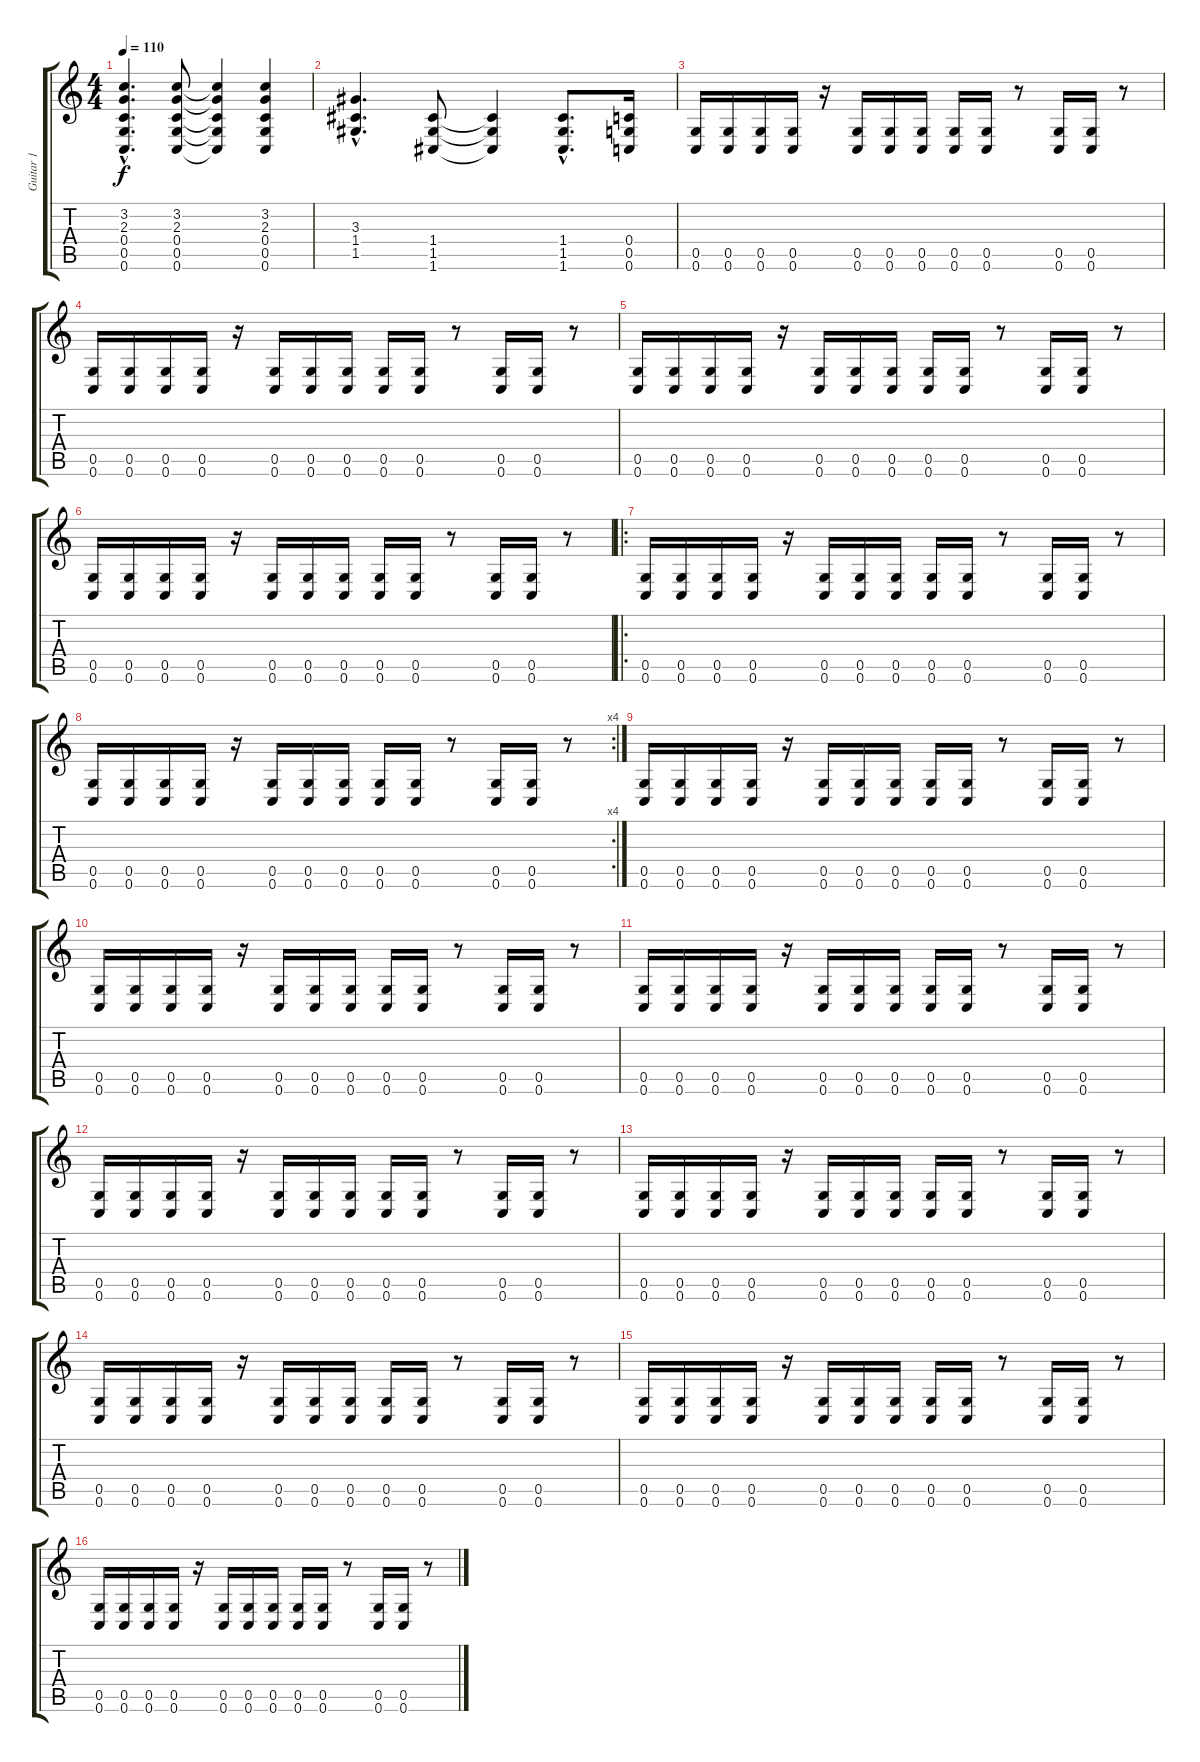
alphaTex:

\track ("Guitar 1" "Guitar 1") {instrument overdrivenguitar}
\staff {score tabs}
\tuning (D4 A3 F3 C3 G2 C2) {hide}
\ts (4 4)
\tempo 110
\clef g2
\ks c
(3.2{hac} 2.3{hac} 0.4{hac} 0.5{hac} 0.6{hac}).4{d dy f} (3.2 2.3 0.4 0.5 0.6).8 (3.2{t} 2.3{t} 0.4{t} 0.5{t} 0.6{t}).4 (3.2 2.3 0.4 0.5 0.6).4 |
(3.3{hac} 1.4{hac} 1.5{hac}).4{d} (1.4 1.5 1.6).8 (1.4{t} 1.5{t} 1.6{t}).4 (1.4{hac} 1.5{hac} 1.6{hac}).8{d} (0.4 0.5 0.6).16 |
(0.5 0.6).16 (0.5 0.6).16 (0.5 0.6).16 (0.5 0.6).16 r.16 (0.5 0.6).16 (0.5 0.6).16 (0.5 0.6).16 (0.5 0.6).16 (0.5 0.6).16 r.8 (0.5 0.6).16 (0.5 0.6).16 r.8 |
(0.5 0.6).16 (0.5 0.6).16 (0.5 0.6).16 (0.5 0.6).16 r.16 (0.5 0.6).16 (0.5 0.6).16 (0.5 0.6).16 (0.5 0.6).16 (0.5 0.6).16 r.8 (0.5 0.6).16 (0.5 0.6).16 r.8 |
(0.5 0.6).16 (0.5 0.6).16 (0.5 0.6).16 (0.5 0.6).16 r.16 (0.5 0.6).16 (0.5 0.6).16 (0.5 0.6).16 (0.5 0.6).16 (0.5 0.6).16 r.8 (0.5 0.6).16 (0.5 0.6).16 r.8 |
(0.5 0.6).16 (0.5 0.6).16 (0.5 0.6).16 (0.5 0.6).16 r.16 (0.5 0.6).16 (0.5 0.6).16 (0.5 0.6).16 (0.5 0.6).16 (0.5 0.6).16 r.8 (0.5 0.6).16 (0.5 0.6).16 r.8 |
\ro
(0.5 0.6).16 (0.5 0.6).16 (0.5 0.6).16 (0.5 0.6).16 r.16 (0.5 0.6).16 (0.5 0.6).16 (0.5 0.6).16 (0.5 0.6).16 (0.5 0.6).16 r.8 (0.5 0.6).16 (0.5 0.6).16 r.8 |
\rc 4
(0.5 0.6).16 (0.5 0.6).16 (0.5 0.6).16 (0.5 0.6).16 r.16 (0.5 0.6).16 (0.5 0.6).16 (0.5 0.6).16 (0.5 0.6).16 (0.5 0.6).16 r.8 (0.5 0.6).16 (0.5 0.6).16 r.8 |
(0.5 0.6).16 (0.5 0.6).16 (0.5 0.6).16 (0.5 0.6).16 r.16 (0.5 0.6).16 (0.5 0.6).16 (0.5 0.6).16 (0.5 0.6).16 (0.5 0.6).16 r.8 (0.5 0.6).16 (0.5 0.6).16 r.8 |
(0.5 0.6).16 (0.5 0.6).16 (0.5 0.6).16 (0.5 0.6).16 r.16 (0.5 0.6).16 (0.5 0.6).16 (0.5 0.6).16 (0.5 0.6).16 (0.5 0.6).16 r.8 (0.5 0.6).16 (0.5 0.6).16 r.8 |
(0.5 0.6).16 (0.5 0.6).16 (0.5 0.6).16 (0.5 0.6).16 r.16 (0.5 0.6).16 (0.5 0.6).16 (0.5 0.6).16 (0.5 0.6).16 (0.5 0.6).16 r.8 (0.5 0.6).16 (0.5 0.6).16 r.8 |
(0.5 0.6).16 (0.5 0.6).16 (0.5 0.6).16 (0.5 0.6).16 r.16 (0.5 0.6).16 (0.5 0.6).16 (0.5 0.6).16 (0.5 0.6).16 (0.5 0.6).16 r.8 (0.5 0.6).16 (0.5 0.6).16 r.8 |
(0.5 0.6).16 (0.5 0.6).16 (0.5 0.6).16 (0.5 0.6).16 r.16 (0.5 0.6).16 (0.5 0.6).16 (0.5 0.6).16 (0.5 0.6).16 (0.5 0.6).16 r.8 (0.5 0.6).16 (0.5 0.6).16 r.8 |
(0.5 0.6).16 (0.5 0.6).16 (0.5 0.6).16 (0.5 0.6).16 r.16 (0.5 0.6).16 (0.5 0.6).16 (0.5 0.6).16 (0.5 0.6).16 (0.5 0.6).16 r.8 (0.5 0.6).16 (0.5 0.6).16 r.8 |
(0.5 0.6).16 (0.5 0.6).16 (0.5 0.6).16 (0.5 0.6).16 r.16 (0.5 0.6).16 (0.5 0.6).16 (0.5 0.6).16 (0.5 0.6).16 (0.5 0.6).16 r.8 (0.5 0.6).16 (0.5 0.6).16 r.8 |
(0.5 0.6).16 (0.5 0.6).16 (0.5 0.6).16 (0.5 0.6).16 r.16 (0.5 0.6).16 (0.5 0.6).16 (0.5 0.6).16 (0.5 0.6).16 (0.5 0.6).16 r.8 (0.5 0.6).16 (0.5 0.6).16 r.8
